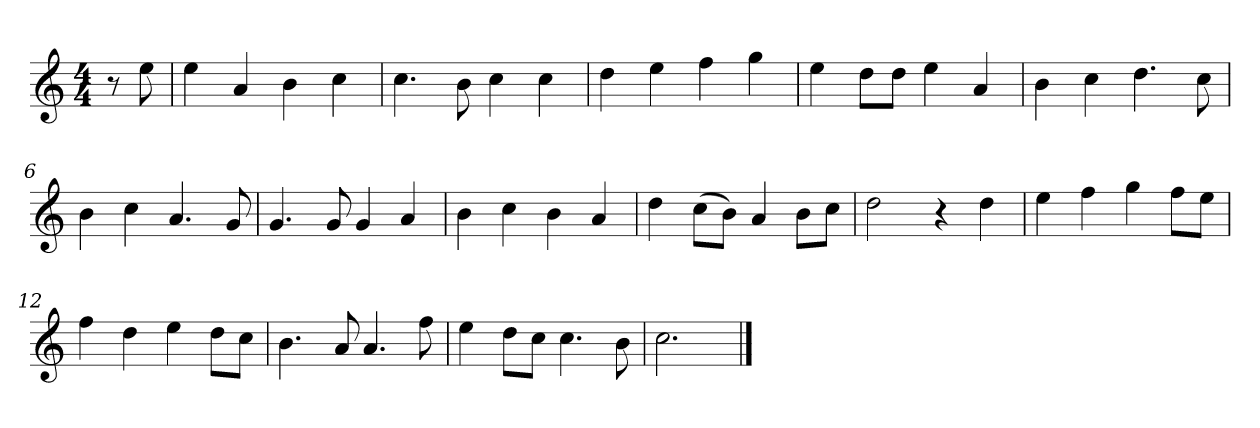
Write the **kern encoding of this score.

**kern
*part1
*staff1
*k[]
*M4/4
*MM120
=
8r
8ee
=1
4ee
4a
4b
4cc
=2
4.cc
8b
4cc
4cc
=3
4dd
4ee
4ff
4gg
=4
4ee
8ddL
8ddJ
4ee
4a
=5
4b
4cc
4.dd
8cc
=6
4b
4cc
4.a
8g
=7
4.g
8g
4g
4a
=8
4b
4cc
4b
4a
=9
4dd
(8ccL
8bJ)
4a
8bL
8ccJ
=10
2dd
4r
4dd
=11
4ee
4ff
4gg
8ffL
8eeJ
=12
4ff
4dd
4ee
8ddL
8ccJ
=13
4.b
8a
4.a
8ff
=14
4ee
8ddL
8ccJ
4.cc
8b
=15
2.cc
==
*-
